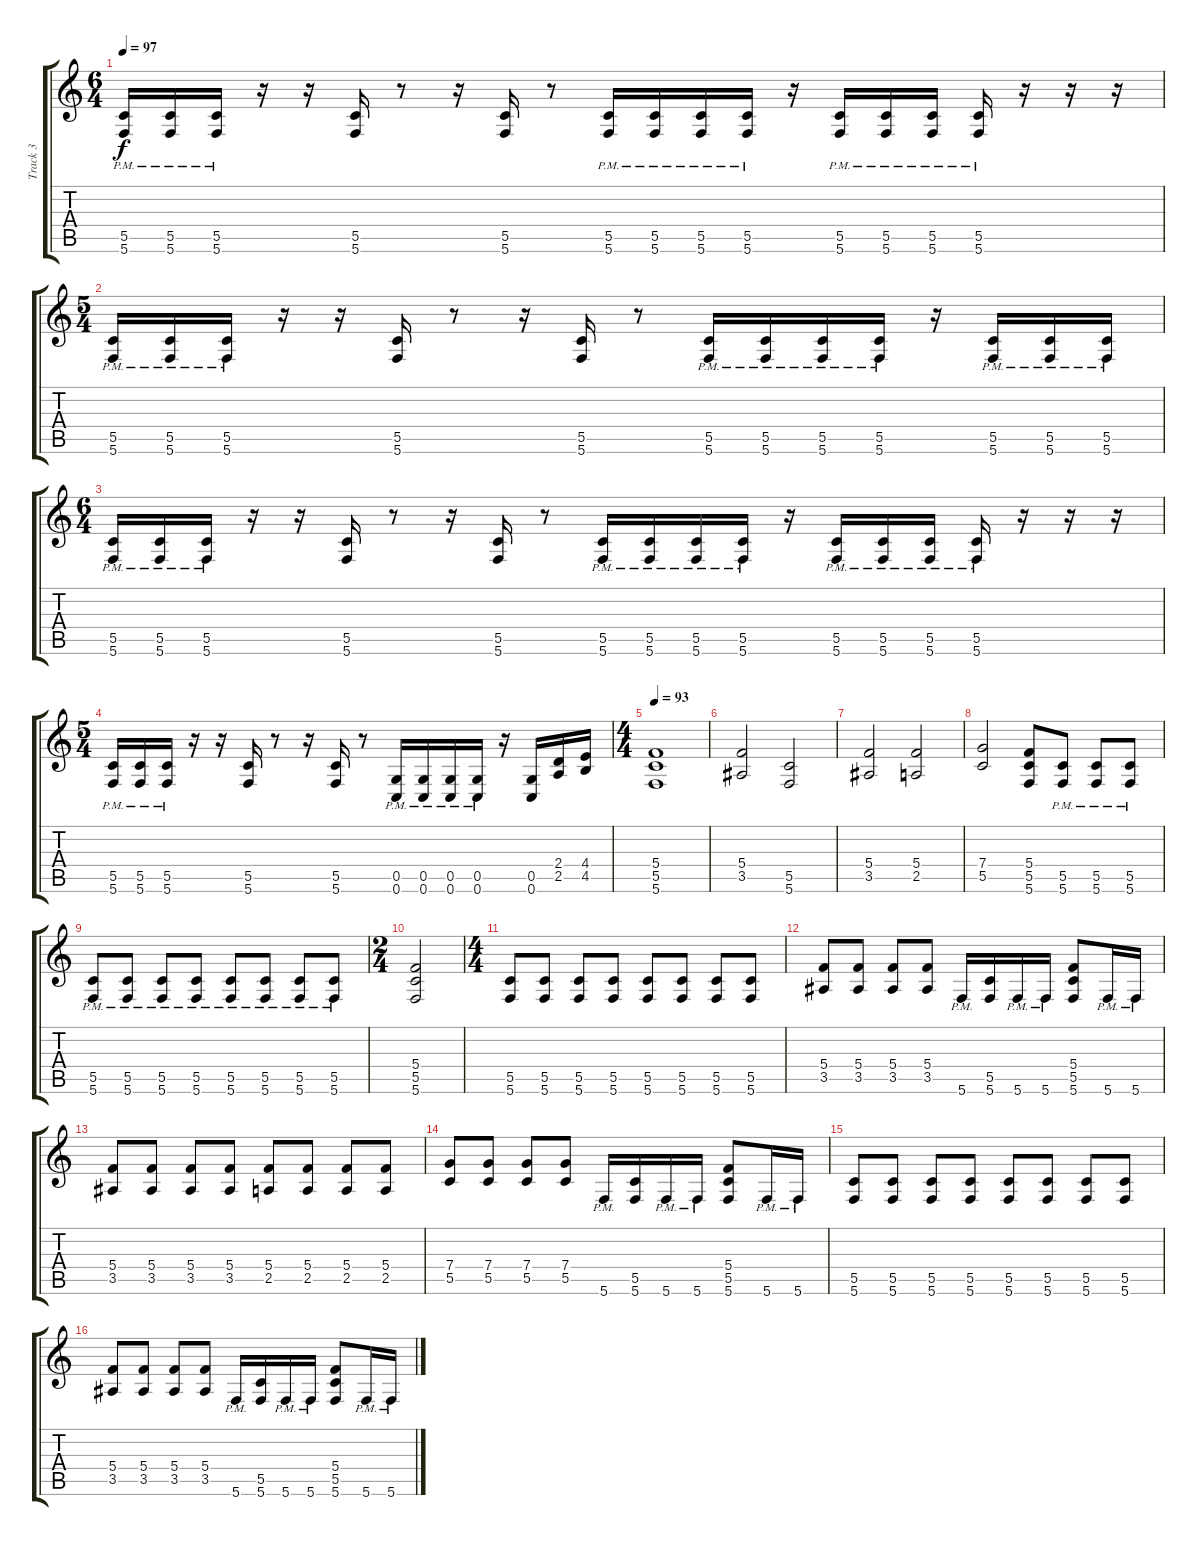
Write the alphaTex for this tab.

\track ("Track 3" "Track 3") {instrument distortionguitar}
\staff {score tabs}
\tuning (D4 A3 F3 C3 G2 C2) {hide}
\ts (6 4)
\tempo 97
\clef g2
\ks c
(5.5{pm} 5.6{pm}).16{dy f} (5.5{pm} 5.6{pm}).16 (5.5{pm} 5.6{pm}).16 r.16 r.16 (5.5 5.6).16 r.8 r.16 (5.5 5.6).16 r.8 (5.5{pm} 5.6{pm}).16 (5.5{pm} 5.6{pm}).16 (5.5{pm} 5.6{pm}).16 (5.5{pm} 5.6{pm}).16 r.16 (5.5{pm} 5.6{pm}).16 (5.5{pm} 5.6{pm}).16 (5.5{pm} 5.6{pm}).16 (5.5{pm} 5.6{pm}).16 r.16 r.16 r.16 |
\ts (5 4)
(5.5{pm} 5.6{pm}).16 (5.5{pm} 5.6{pm}).16 (5.5{pm} 5.6{pm}).16 r.16 r.16 (5.5 5.6).16 r.8 r.16 (5.5 5.6).16 r.8 (5.5{pm} 5.6{pm}).16 (5.5{pm} 5.6{pm}).16 (5.5{pm} 5.6{pm}).16 (5.5{pm} 5.6{pm}).16 r.16 (5.5{pm} 5.6{pm}).16 (5.5{pm} 5.6{pm}).16 (5.5{pm} 5.6{pm}).16 |
\ts (6 4)
(5.5{pm} 5.6{pm}).16 (5.5{pm} 5.6{pm}).16 (5.5{pm} 5.6{pm}).16 r.16 r.16 (5.5 5.6).16 r.8 r.16 (5.5 5.6).16 r.8 (5.5{pm} 5.6{pm}).16 (5.5{pm} 5.6{pm}).16 (5.5{pm} 5.6{pm}).16 (5.5{pm} 5.6{pm}).16 r.16 (5.5{pm} 5.6{pm}).16 (5.5{pm} 5.6{pm}).16 (5.5{pm} 5.6{pm}).16 (5.5{pm} 5.6{pm}).16 r.16 r.16 r.16 |
\ts (5 4)
(5.5{pm} 5.6{pm}).16 (5.5{pm} 5.6{pm}).16 (5.5{pm} 5.6{pm}).16 r.16 r.16 (5.5 5.6).16 r.8 r.16 (5.5 5.6).16 r.8 (0.5{pm} 0.6{pm}).16 (0.5{pm} 0.6{pm}).16 (0.5{pm} 0.6{pm}).16 (0.5{pm} 0.6{pm}).16 r.16 (0.5 0.6).16 (2.4 2.5).16 (4.4 4.5).16 |
\ts (4 4)
\tempo 93
(5.4 5.5 5.6).1 |
(5.4 3.5).2 (5.5 5.6).2 |
(5.4 3.5).2 (5.4 2.5).2 |
(7.4 5.5).2 (5.4 5.5 5.6).8 (5.5{pm} 5.6{pm}).8 (5.5{pm} 5.6{pm}).8 (5.5{pm} 5.6{pm}).8 |
(5.5{pm} 5.6{pm}).8 (5.5{pm} 5.6{pm}).8 (5.5{pm} 5.6{pm}).8 (5.5{pm} 5.6{pm}).8 (5.5{pm} 5.6{pm}).8 (5.5{pm} 5.6{pm}).8 (5.5{pm} 5.6{pm}).8 (5.5{pm} 5.6{pm}).8 |
\ts (2 4)
(5.4 5.5 5.6).2 |
\ts (4 4)
(5.5 5.6).8 (5.5 5.6).8 (5.5 5.6).8 (5.5 5.6).8 (5.5 5.6).8 (5.5 5.6).8 (5.5 5.6).8 (5.5 5.6).8 |
(5.4 3.5).8 (5.4 3.5).8 (5.4 3.5).8 (5.4 3.5).8 5.6{pm}.16 (5.5 5.6).16 5.6{pm}.16 5.6{pm}.16 (5.4 5.5 5.6).8 5.6{pm}.16 5.6{pm}.16 |
(5.4 3.5).8 (5.4 3.5).8 (5.4 3.5).8 (5.4 3.5).8 (5.4 2.5).8 (5.4 2.5).8 (5.4 2.5).8 (5.4 2.5).8 |
(7.4 5.5).8 (7.4 5.5).8 (7.4 5.5).8 (7.4 5.5).8 5.6{pm}.16 (5.5 5.6).16 5.6{pm}.16 5.6{pm}.16 (5.4 5.5 5.6).8 5.6{pm}.16 5.6{pm}.16 |
(5.5 5.6).8 (5.5 5.6).8 (5.5 5.6).8 (5.5 5.6).8 (5.5 5.6).8 (5.5 5.6).8 (5.5 5.6).8 (5.5 5.6).8 |
(5.4 3.5).8 (5.4 3.5).8 (5.4 3.5).8 (5.4 3.5).8 5.6{pm}.16 (5.5 5.6).16 5.6{pm}.16 5.6{pm}.16 (5.4 5.5 5.6).8 5.6{pm}.16 5.6{pm}.16
